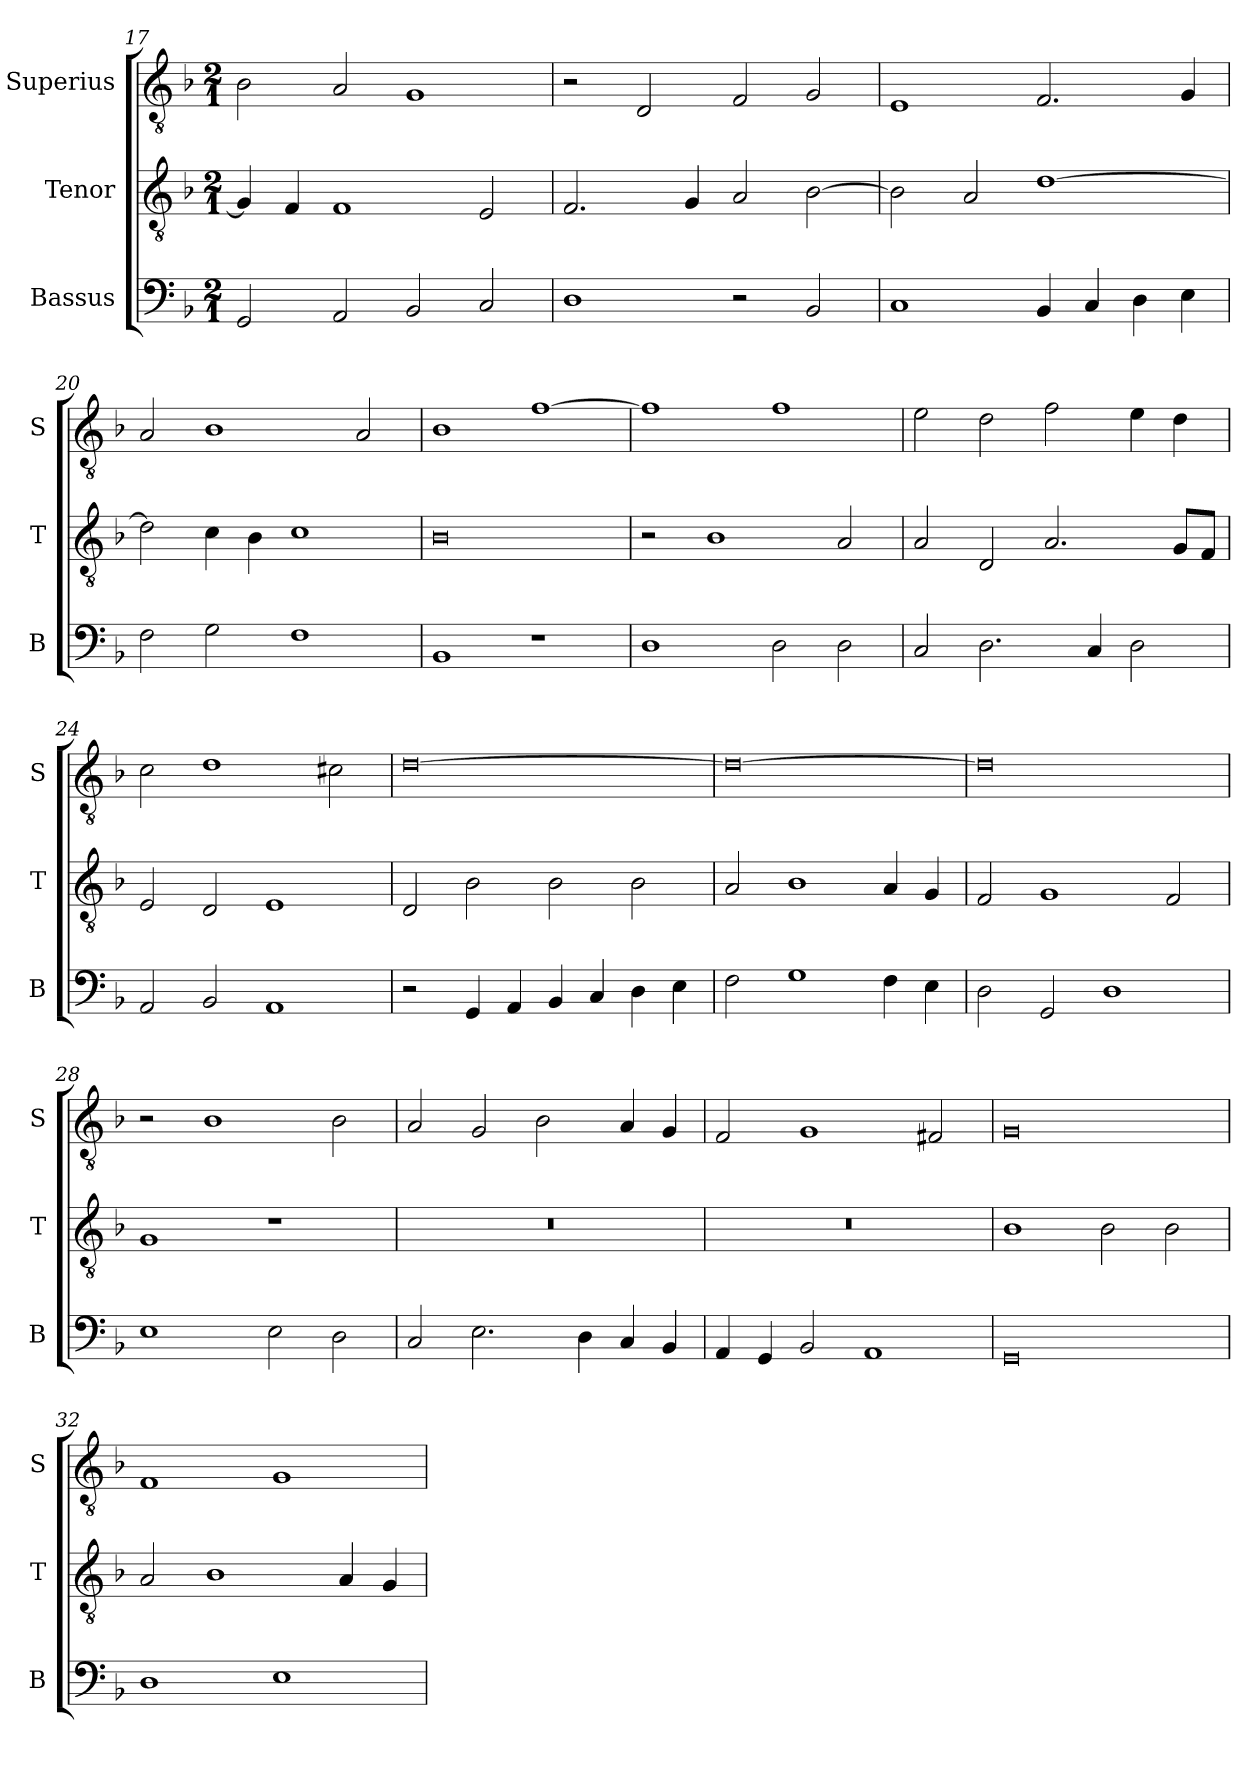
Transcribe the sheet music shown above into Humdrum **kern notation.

**kern	**kern	**kern
*part3	*part2	*part1
*staff3	*staff2	*staff1
*I"Bassus	*I"Tenor	*I"Superius
*I'B	*I'T	*I'S
*clefF4	*clefGv2	*clefGv2
*k[b-]	*k[b-]	*k[b-]
*F:	*F:	*F:
*M2/1	*M2/1	*M2/1
=17	=17	=17
2GG	4G]	2B-
.	4F	.
2AA	1F	2A
2BB-	.	1G
2C	2E	.
=18	=18	=18
1D	2.F	2r
.	.	2D
.	4G	.
2r	2A	2F
2BB-	[2B-	2G
=19	=19	=19
1C	2B-]	1E
.	2A	.
4BB-	[1d	2.F
4C	.	.
4D	.	.
4E	.	4G
=20	=20	=20
2F	2d]	2A
2G	4c	1B-
.	4B-	.
1F	1c	.
.	.	2A
=21	=21	=21
1BB-	0B-	1B-
1r	.	[1f
=22	=22	=22
1D	2r	1f]
.	1B-	.
2D	.	1f
2D	2A	.
=23	=23	=23
2C	2A	2e
2.D	2D	2d
.	2.A	2f
4C	.	.
2D	.	4e
.	8GL	4d
.	8FJ	.
=24	=24	=24
2AA	2E	2c
2BB-	2D	1d
1AA	1E	.
.	.	2c#X
=25	=25	=25
2r	2D	[0d
4GG	2B-	.
4AA	.	.
4BB-	2B-	.
4C	.	.
4D	2B-	.
4E	.	.
=26	=26	=26
2F	2A	0d_
1G	1B-	.
4F	4A	.
4E	4G	.
=27	=27	=27
2D	2F	0d]
2GG	1G	.
1D	.	.
.	2F	.
=28	=28	=28
1E	1G	2r
.	.	1B-
2E	1r	.
2D	.	2B-
=29	=29	=29
2C	0r	2A
2.E	.	2G
.	.	2B-
4D	.	.
4C	.	4A
4BB-	.	4G
=30	=30	=30
4AA	0r	2F
4GG	.	.
2BB-	.	1G
1AA	.	.
.	.	2F#X
=31	=31	=31
0GG	1B-	0G
.	2B-	.
.	2B-	.
=32	=32	=32
1D	2A	1F
.	1B-	.
1E	.	1G
.	4A	.
.	4G	.
=	=	=
*-	*-	*-
